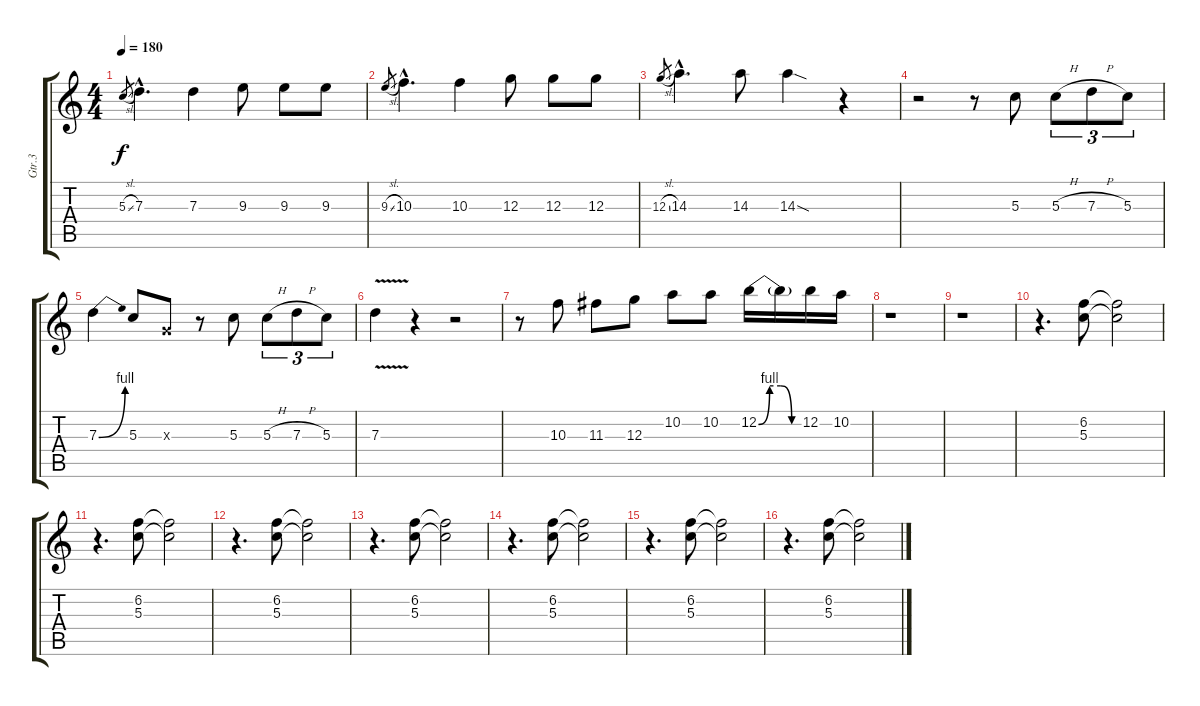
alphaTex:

\track ("Gtr.3" "Gtr.3") {instrument overdrivenguitar}
\staff {score tabs}
\tuning (E4 B3 G3 D3 A2 E2) {hide}
\ts (4 4)
\tempo 180
\clef g2
\ks c
5.3{sl}.8{gr dy f} 7.3{hac}.4{d} 7.3.4 9.3.8 9.3.8 9.3.8 |
9.3{sl}.8{gr} 10.3{hac}.4{d} 10.3.4 12.3.8 12.3.8 12.3.8 |
12.3{sl}.8{gr} 14.3{hac}.4{d} 14.3.8 14.3{sod}.4 r.4 |
r.2 r.8 5.3.8 5.3{h}.8{tu (3 2)} 7.3{h}.8{tu (3 2)} 5.3.8{tu (3 2)} |
7.3{be (bend 0 0 60 4)}.4 5.3.8 0.3{x}.8 r.8 5.3.8 5.3{h}.8{tu (3 2)} 7.3{h}.8{tu (3 2)} 5.3.8{tu (3 2)} |
7.3{v}.4 r.4 r.2 |
r.8 10.3.8 11.3.8 12.3.8 10.2.8 10.2.8 12.2{be (custom 0 0 15 4 30 4 45 0 60 0)}.16 12.2{t}.16 12.2.16 10.2.16 |
r.1 |
r.1 |
r.4{d} (6.2 5.3).8 (6.2{t} 5.3{t}).2 |
r.4{d} (6.2 5.3).8 (6.2{t} 5.3{t}).2 |
r.4{d} (6.2 5.3).8 (6.2{t} 5.3{t}).2 |
r.4{d} (6.2 5.3).8 (6.2{t} 5.3{t}).2 |
r.4{d} (6.2 5.3).8 (6.2{t} 5.3{t}).2 |
r.4{d} (6.2 5.3).8 (6.2{t} 5.3{t}).2 |
r.4{d} (6.2 5.3).8 (6.2{t} 5.3{t}).2
